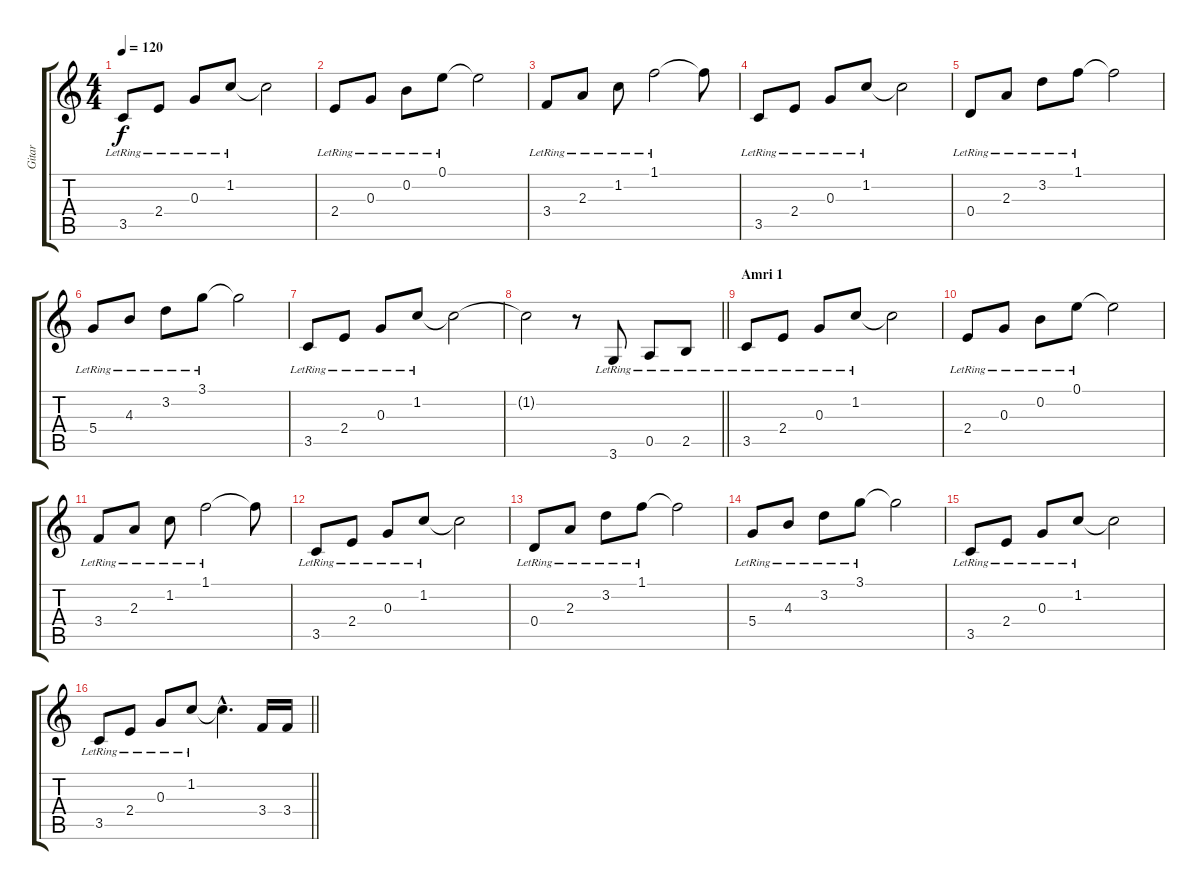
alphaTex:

\track ("Gitar" "Gitar") {instrument electricguitarjazz}
\staff {score tabs}
\tuning (E4 B3 G3 D3 A2 E2) {hide}
\ts (4 4)
\tempo 120
\clef g2
\ks c
3.5{lr}.8{dy f instrument electricguitarjazz} 2.4{lr}.8 0.3{lr}.8 1.2{lr}.8 1.2{t}.2 |
2.4{lr}.8 0.3{lr}.8 0.2{lr}.8 0.1{lr}.8 0.1{t}.2 |
3.4{lr}.8 2.3{lr}.8 1.2{lr}.8 1.1{lr}.2 1.1{t}.8 |
3.5{lr}.8 2.4{lr}.8 0.3{lr}.8 1.2{lr}.8 1.2{t}.2 |
0.4{lr}.8 2.3{lr}.8 3.2{lr}.8 1.1{lr}.8 1.1{t}.2 |
5.4{lr}.8 4.3{lr}.8 3.2{lr}.8 3.1{lr}.8 3.1{t}.2 |
3.5{lr}.8 2.4{lr}.8 0.3{lr}.8 1.2{lr}.8 1.2{t}.2 |
\barLineRight lightlight
1.2{t}.2 r.8 3.6{lr}.8 0.5{lr}.8 2.5{lr}.8 |
\section ("" "Amri 1")
3.5{lr}.8 2.4{lr}.8 0.3{lr}.8 1.2{lr}.8 1.2{t}.2 |
2.4{lr}.8 0.3{lr}.8 0.2{lr}.8 0.1{lr}.8 0.1{t}.2 |
3.4{lr}.8 2.3{lr}.8 1.2{lr}.8 1.1{lr}.2 1.1{t}.8 |
3.5{lr}.8 2.4{lr}.8 0.3{lr}.8 1.2{lr}.8 1.2{t}.2 |
0.4{lr}.8 2.3{lr}.8 3.2{lr}.8 1.1{lr}.8 1.1{t}.2 |
5.4{lr}.8 4.3{lr}.8 3.2{lr}.8 3.1{lr}.8 3.1{t}.2 |
3.5{lr}.8 2.4{lr}.8 0.3{lr}.8 1.2{lr}.8 1.2{t}.2 |
\barLineRight lightlight
3.5{lr}.8 2.4{lr}.8 0.3{lr}.8 1.2{lr}.8 1.2{hac t}.4{d} 3.4.16 3.4.16
